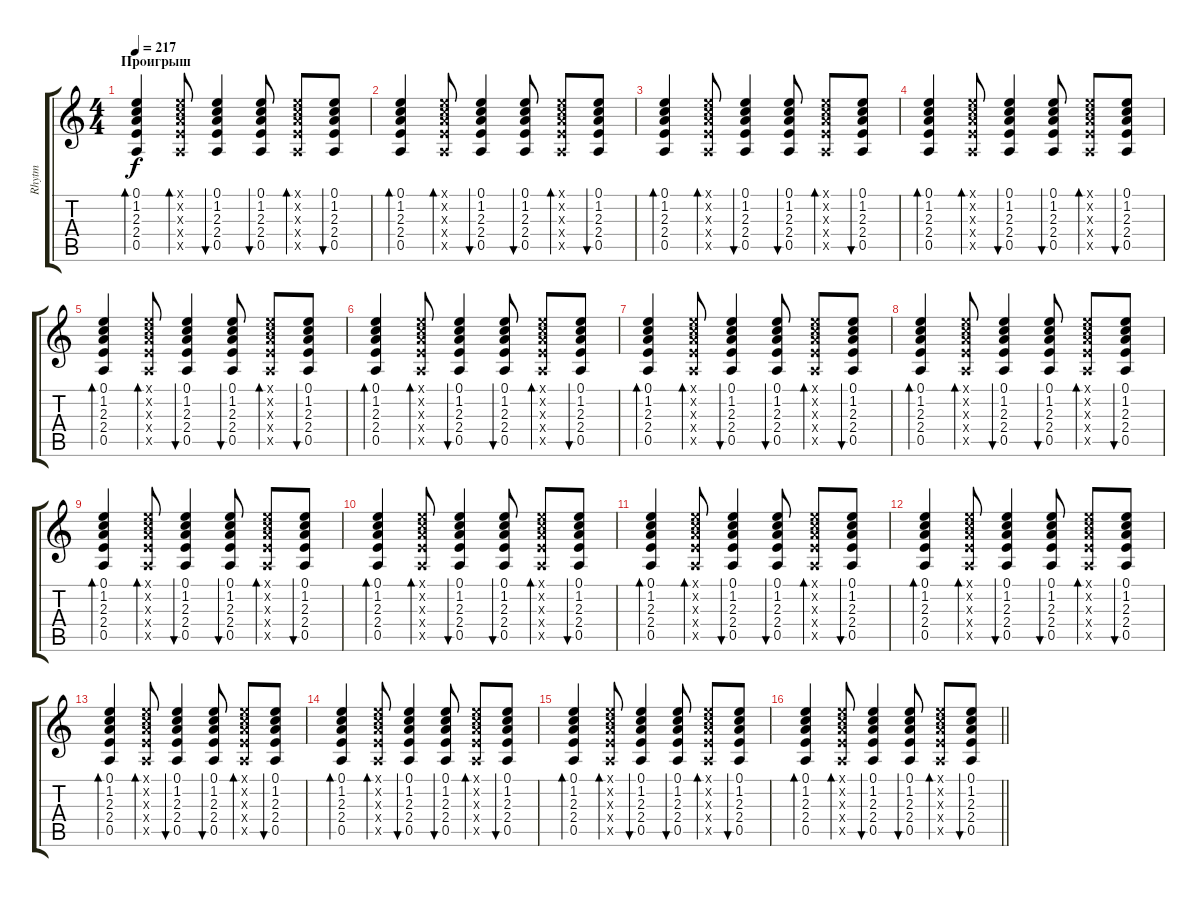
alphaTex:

\track ("Rhytm" "Rhytm") {instrument acousticguitarsteel}
\staff {score tabs}
\tuning (E4 B3 G3 D3 A2 E2) {hide}
\ts (4 4)
\section ("" "Проигрыш")
\tempo 217
\clef g2
\ks c
(0.1 1.2 2.3 2.4 0.5).4{bd 60 dy f} (0.1{x} 1.2{x} 2.3{x} 2.4{x} 0.5{x}).8{bd 60} (0.1 1.2 2.3 2.4 0.5).4{bu 60} (0.1 1.2 2.3 2.4 0.5).8{bu 60} (0.1{x} 1.2{x} 2.3{x} 2.4{x} 0.5{x}).8{bd 60} (0.1 1.2 2.3 2.4 0.5).8{bu 60} |
(0.1 1.2 2.3 2.4 0.5).4{bd 60} (0.1{x} 1.2{x} 2.3{x} 2.4{x} 0.5{x}).8{bd 60} (0.1 1.2 2.3 2.4 0.5).4{bu 60} (0.1 1.2 2.3 2.4 0.5).8{bu 60} (0.1{x} 1.2{x} 2.3{x} 2.4{x} 0.5{x}).8{bd 60} (0.1 1.2 2.3 2.4 0.5).8{bu 60} |
(0.1 1.2 2.3 2.4 0.5).4{bd 60} (0.1{x} 1.2{x} 2.3{x} 2.4{x} 0.5{x}).8{bd 60} (0.1 1.2 2.3 2.4 0.5).4{bu 60} (0.1 1.2 2.3 2.4 0.5).8{bu 60} (0.1{x} 1.2{x} 2.3{x} 2.4{x} 0.5{x}).8{bd 60} (0.1 1.2 2.3 2.4 0.5).8{bu 60} |
(0.1 1.2 2.3 2.4 0.5).4{bd 60} (0.1{x} 1.2{x} 2.3{x} 2.4{x} 0.5{x}).8{bd 60} (0.1 1.2 2.3 2.4 0.5).4{bu 60} (0.1 1.2 2.3 2.4 0.5).8{bu 60} (0.1{x} 1.2{x} 2.3{x} 2.4{x} 0.5{x}).8{bd 60} (0.1 1.2 2.3 2.4 0.5).8{bu 60} |
(0.1 1.2 2.3 2.4 0.5).4{bd 60} (0.1{x} 1.2{x} 2.3{x} 2.4{x} 0.5{x}).8{bd 60} (0.1 1.2 2.3 2.4 0.5).4{bu 60} (0.1 1.2 2.3 2.4 0.5).8{bu 60} (0.1{x} 1.2{x} 2.3{x} 2.4{x} 0.5{x}).8{bd 60} (0.1 1.2 2.3 2.4 0.5).8{bu 60} |
(0.1 1.2 2.3 2.4 0.5).4{bd 60} (0.1{x} 1.2{x} 2.3{x} 2.4{x} 0.5{x}).8{bd 60} (0.1 1.2 2.3 2.4 0.5).4{bu 60} (0.1 1.2 2.3 2.4 0.5).8{bu 60} (0.1{x} 1.2{x} 2.3{x} 2.4{x} 0.5{x}).8{bd 60} (0.1 1.2 2.3 2.4 0.5).8{bu 60} |
(0.1 1.2 2.3 2.4 0.5).4{bd 60} (0.1{x} 1.2{x} 2.3{x} 2.4{x} 0.5{x}).8{bd 60} (0.1 1.2 2.3 2.4 0.5).4{bu 60} (0.1 1.2 2.3 2.4 0.5).8{bu 60} (0.1{x} 1.2{x} 2.3{x} 2.4{x} 0.5{x}).8{bd 60} (0.1 1.2 2.3 2.4 0.5).8{bu 60} |
(0.1 1.2 2.3 2.4 0.5).4{bd 60} (0.1{x} 1.2{x} 2.3{x} 2.4{x} 0.5{x}).8{bd 60} (0.1 1.2 2.3 2.4 0.5).4{bu 60} (0.1 1.2 2.3 2.4 0.5).8{bu 60} (0.1{x} 1.2{x} 2.3{x} 2.4{x} 0.5{x}).8{bd 60} (0.1 1.2 2.3 2.4 0.5).8{bu 60} |
(0.1 1.2 2.3 2.4 0.5).4{bd 60} (0.1{x} 1.2{x} 2.3{x} 2.4{x} 0.5{x}).8{bd 60} (0.1 1.2 2.3 2.4 0.5).4{bu 60} (0.1 1.2 2.3 2.4 0.5).8{bu 60} (0.1{x} 1.2{x} 2.3{x} 2.4{x} 0.5{x}).8{bd 60} (0.1 1.2 2.3 2.4 0.5).8{bu 60} |
(0.1 1.2 2.3 2.4 0.5).4{bd 60} (0.1{x} 1.2{x} 2.3{x} 2.4{x} 0.5{x}).8{bd 60} (0.1 1.2 2.3 2.4 0.5).4{bu 60} (0.1 1.2 2.3 2.4 0.5).8{bu 60} (0.1{x} 1.2{x} 2.3{x} 2.4{x} 0.5{x}).8{bd 60} (0.1 1.2 2.3 2.4 0.5).8{bu 60} |
(0.1 1.2 2.3 2.4 0.5).4{bd 60} (0.1{x} 1.2{x} 2.3{x} 2.4{x} 0.5{x}).8{bd 60} (0.1 1.2 2.3 2.4 0.5).4{bu 60} (0.1 1.2 2.3 2.4 0.5).8{bu 60} (0.1{x} 1.2{x} 2.3{x} 2.4{x} 0.5{x}).8{bd 60} (0.1 1.2 2.3 2.4 0.5).8{bu 60} |
(0.1 1.2 2.3 2.4 0.5).4{bd 60} (0.1{x} 1.2{x} 2.3{x} 2.4{x} 0.5{x}).8{bd 60} (0.1 1.2 2.3 2.4 0.5).4{bu 60} (0.1 1.2 2.3 2.4 0.5).8{bu 60} (0.1{x} 1.2{x} 2.3{x} 2.4{x} 0.5{x}).8{bd 60} (0.1 1.2 2.3 2.4 0.5).8{bu 60} |
(0.1 1.2 2.3 2.4 0.5).4{bd 60} (0.1{x} 1.2{x} 2.3{x} 2.4{x} 0.5{x}).8{bd 60} (0.1 1.2 2.3 2.4 0.5).4{bu 60} (0.1 1.2 2.3 2.4 0.5).8{bu 60} (0.1{x} 1.2{x} 2.3{x} 2.4{x} 0.5{x}).8{bd 60} (0.1 1.2 2.3 2.4 0.5).8{bu 60} |
(0.1 1.2 2.3 2.4 0.5).4{bd 60} (0.1{x} 1.2{x} 2.3{x} 2.4{x} 0.5{x}).8{bd 60} (0.1 1.2 2.3 2.4 0.5).4{bu 60} (0.1 1.2 2.3 2.4 0.5).8{bu 60} (0.1{x} 1.2{x} 2.3{x} 2.4{x} 0.5{x}).8{bd 60} (0.1 1.2 2.3 2.4 0.5).8{bu 60} |
(0.1 1.2 2.3 2.4 0.5).4{bd 60} (0.1{x} 1.2{x} 2.3{x} 2.4{x} 0.5{x}).8{bd 60} (0.1 1.2 2.3 2.4 0.5).4{bu 60} (0.1 1.2 2.3 2.4 0.5).8{bu 60} (0.1{x} 1.2{x} 2.3{x} 2.4{x} 0.5{x}).8{bd 60} (0.1 1.2 2.3 2.4 0.5).8{bu 60} |
\barLineRight lightlight
(0.1 1.2 2.3 2.4 0.5).4{bd 60} (0.1{x} 1.2{x} 2.3{x} 2.4{x} 0.5{x}).8{bd 60} (0.1 1.2 2.3 2.4 0.5).4{bu 60} (0.1 1.2 2.3 2.4 0.5).8{bu 60} (0.1{x} 1.2{x} 2.3{x} 2.4{x} 0.5{x}).8{bd 60} (0.1 1.2 2.3 2.4 0.5).8{bu 60}
